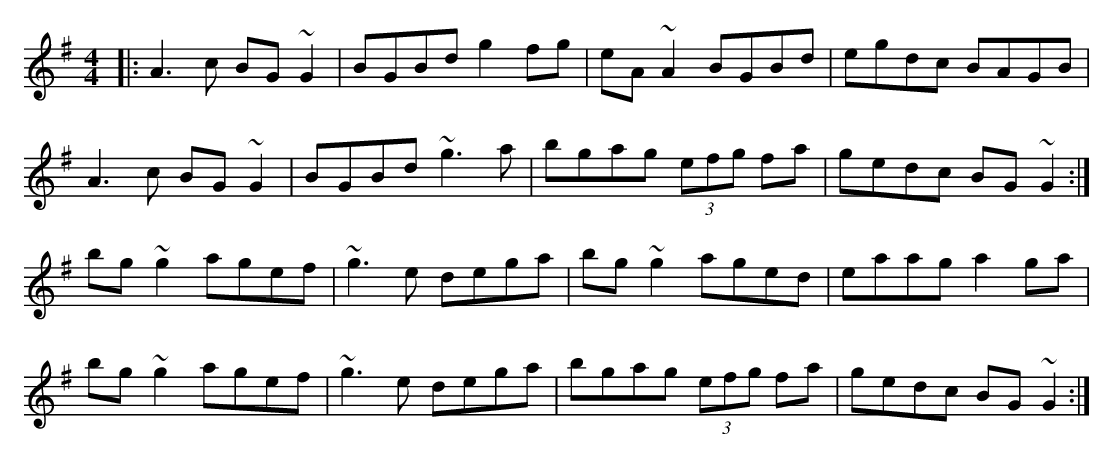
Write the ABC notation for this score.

X:1
M:4/4
K:G
|:A3c BG~G2|BGBd g2fg|eA~A2 BGBd|egdc BAGB|
A3c BG~G2|BGBd ~g3a|bgag (3efg fa|gedc BG~G2:|
bg~g2 agef|~g3e dega|bg~g2 aged|eaag a2ga|
bg~g2 agef|~g3e dega|bgag (3efg fa|gedc BG~G2:|
